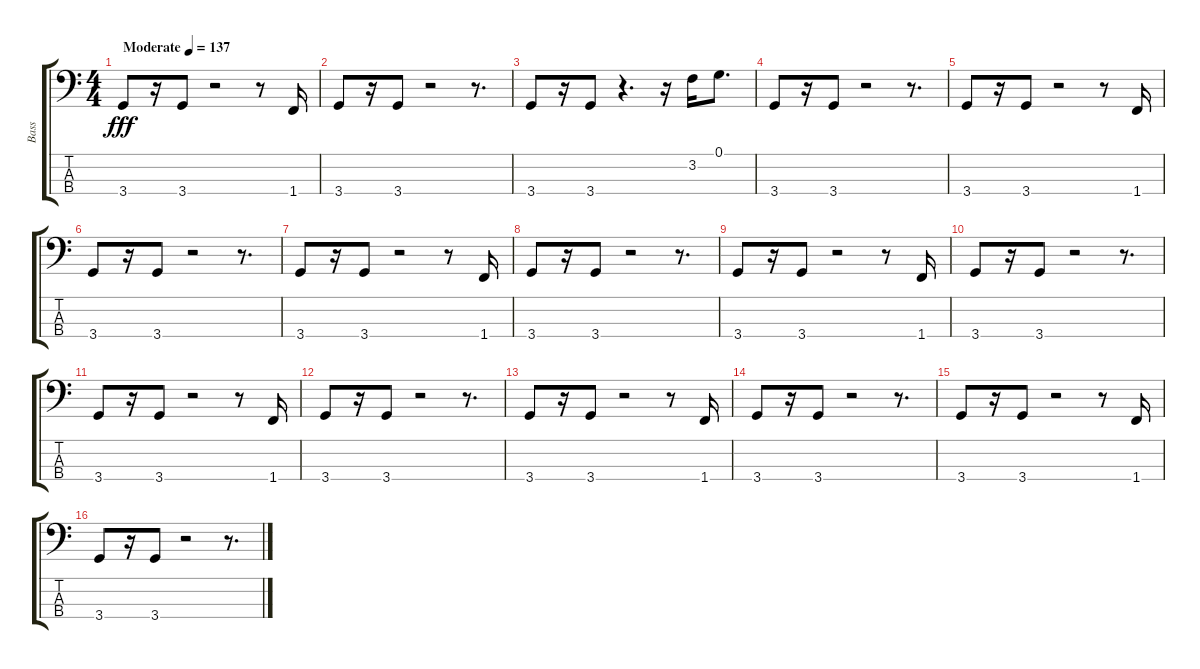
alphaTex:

\track ("Bass" "Bass") {instrument slapbass1}
\staff {score tabs}
\tuning (G2 D2 A1 E1) {hide}
\ts (4 4)
\tempo (137 "Moderate")
\clef f4
\ks c
3.4.8{dy fff instrument slapbass1} r.16 3.4.8 r.2 r.8 1.4.16 |
3.4.8 r.16 3.4.8 r.2 r.8{d} |
3.4.8 r.16 3.4.8 r.4{d} r.16 3.2.16 0.1.8{d} |
3.4.8 r.16 3.4.8 r.2 r.8{d} |
3.4.8 r.16 3.4.8 r.2 r.8 1.4.16 |
3.4.8 r.16 3.4.8 r.2 r.8{d} |
3.4.8 r.16 3.4.8 r.2 r.8 1.4.16 |
3.4.8 r.16 3.4.8 r.2 r.8{d} |
3.4.8 r.16 3.4.8 r.2 r.8 1.4.16 |
3.4.8 r.16 3.4.8 r.2 r.8{d} |
3.4.8 r.16 3.4.8 r.2 r.8 1.4.16 |
3.4.8 r.16 3.4.8 r.2 r.8{d} |
3.4.8 r.16 3.4.8 r.2 r.8 1.4.16 |
3.4.8 r.16 3.4.8 r.2 r.8{d} |
3.4.8 r.16 3.4.8 r.2 r.8 1.4.16 |
3.4.8 r.16 3.4.8 r.2 r.8{d}
